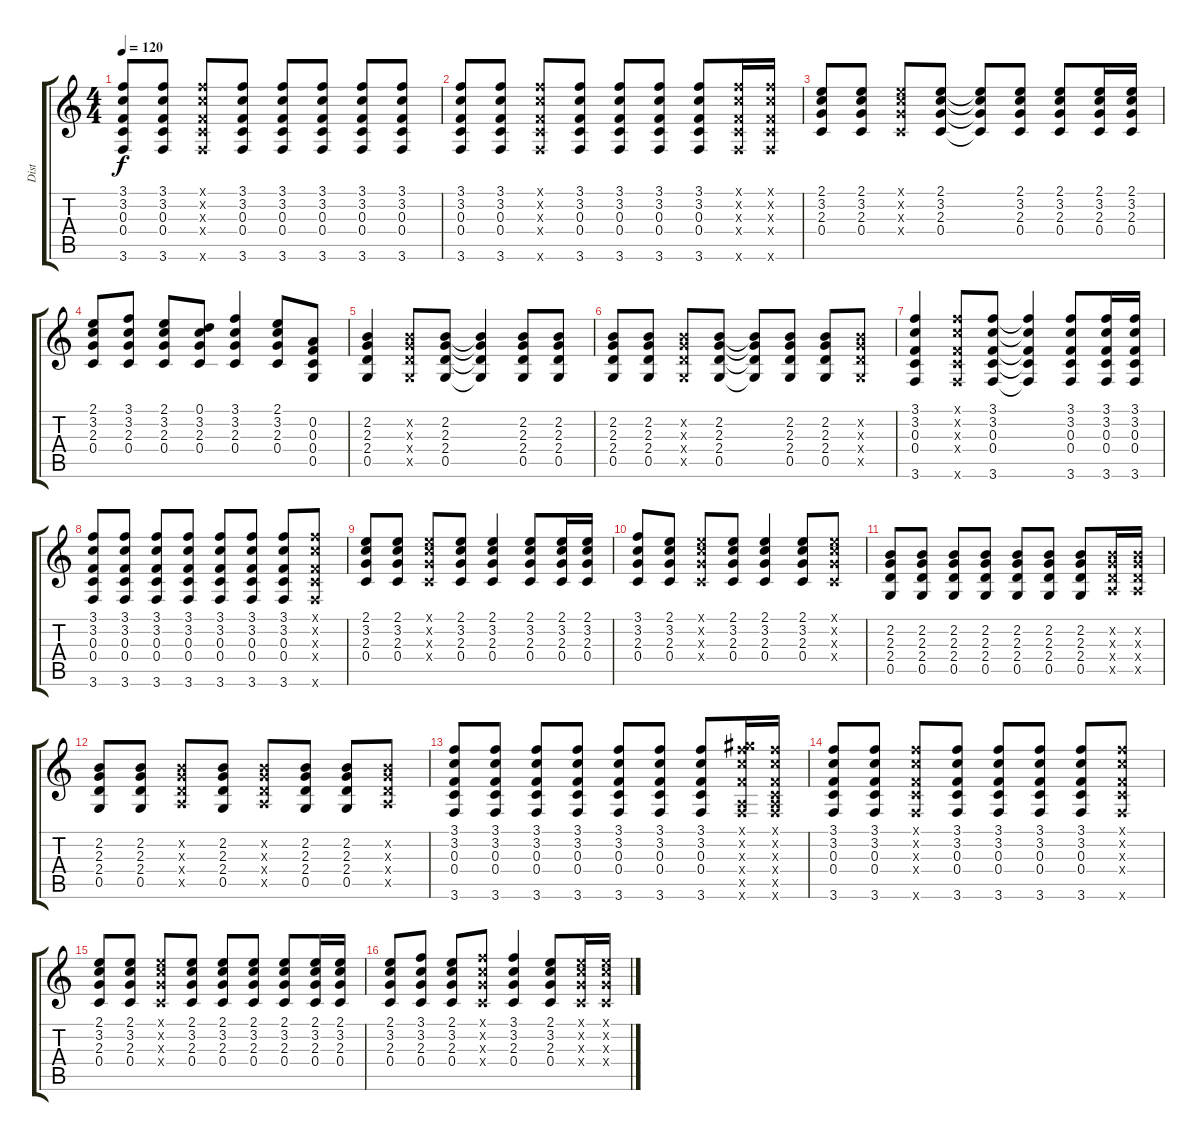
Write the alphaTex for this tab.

\track ("Dist" "Dist") {instrument distortionguitar}
\staff {score tabs}
\tuning (D4 A3 F3 C3 G2 D2) {hide}
\ts (4 4)
\tempo 120
\clef g2
\ks c
(3.1 3.2 0.3 0.4 3.6).8{dy f} (3.1 3.2 0.3 0.4 3.6).8 (3.1{x} 3.2{x} 0.3{x} 0.4{x} 3.6{x}).8 (3.1 3.2 0.3 0.4 3.6).8 (3.1 3.2 0.3 0.4 3.6).8 (3.1 3.2 0.3 0.4 3.6).8 (3.1 3.2 0.3 0.4 3.6).8 (3.1 3.2 0.3 0.4 3.6).8 |
(3.1 3.2 0.3 0.4 3.6).8 (3.1 3.2 0.3 0.4 3.6).8 (3.1{x} 3.2{x} 0.3{x} 0.4{x} 3.6{x}).8 (3.1 3.2 0.3 0.4 3.6).8 (3.1 3.2 0.3 0.4 3.6).8 (3.1 3.2 0.3 0.4 3.6).8 (3.1 3.2 0.3 0.4 3.6).8 (3.1{x} 3.2{x} 0.3{x} 0.4{x} 3.6{x}).16 (3.1{x} 3.2{x} 0.3{x} 0.4{x} 3.6{x}).16 |
(2.1 3.2 2.3 0.4).8 (2.1 3.2 2.3 0.4).8 (2.1{x} 3.2{x} 2.3{x} 0.4{x}).8 (2.1 3.2 2.3 0.4).8 (2.1{t} 3.2{t} 2.3{t} 0.4{t}).8 (2.1 3.2 2.3 0.4).8 (2.1 3.2 2.3 0.4).8 (2.1 3.2 2.3 0.4).16 (2.1 3.2 2.3 0.4).16 |
(2.1 3.2 2.3 0.4).8 (3.1 3.2 2.3 0.4).8 (2.1 3.2 2.3 0.4).8 (0.1 3.2 2.3 0.4).8 (3.1 3.2 2.3 0.4).4 (2.1 3.2 2.3 0.4).8 (0.2 0.3 0.4 0.5).8 |
(2.2 2.3 2.4 0.5).4 (2.2{x} 2.3{x} 2.4{x} 0.5{x}).8 (2.2 2.3 2.4 0.5).8 (2.2{t} 2.3{t} 2.4{t} 0.5{t}).4 (2.2 2.3 2.4 0.5).8 (2.2 2.3 2.4 0.5).8 |
(2.2 2.3 2.4 0.5).8 (2.2 2.3 2.4 0.5).8 (2.2{x} 2.3{x} 2.4{x} 0.5{x}).8 (2.2 2.3 2.4 0.5).8 (2.2{t} 2.3{t} 2.4{t} 0.5{t}).8 (2.2 2.3 2.4 0.5).8 (2.2 2.3 2.4 0.5).8 (2.2{x} 2.3{x} 2.4{x} 0.5{x}).8 |
(3.1 3.2 0.3 0.4 3.6).4 (3.1{x} 3.2{x} 0.3{x} 0.4{x} 3.6{x}).8 (3.1 3.2 0.3 0.4 3.6).8 (3.1{t} 3.2{t} 0.3{t} 0.4{t} 3.6{t}).4 (3.1 3.2 0.3 0.4 3.6).8 (3.1 3.2 0.3 0.4 3.6).16 (3.1 3.2 0.3 0.4 3.6).16 |
(3.1 3.2 0.3 0.4 3.6).8 (3.1 3.2 0.3 0.4 3.6).8 (3.1 3.2 0.3 0.4 3.6).8 (3.1 3.2 0.3 0.4 3.6).8 (3.1 3.2 0.3 0.4 3.6).8 (3.1 3.2 0.3 0.4 3.6).8 (3.1 3.2 0.3 0.4 3.6).8 (3.1{x} 3.2{x} 0.3{x} 0.4{x} 3.6{x}).8 |
(2.1 3.2 2.3 0.4).8 (2.1 3.2 2.3 0.4).8 (2.1{x} 3.2{x} 2.3{x} 0.4{x}).8 (2.1 3.2 2.3 0.4).8 (2.1 3.2 2.3 0.4).4 (2.1 3.2 2.3 0.4).8 (2.1 3.2 2.3 0.4).16 (2.1 3.2 2.3 0.4).16 |
(3.1 3.2 2.3 0.4).8 (2.1 3.2 2.3 0.4).8 (2.1{x} 3.2{x} 2.3{x} 0.4{x}).8 (2.1 3.2 2.3 0.4).8 (2.1 3.2 2.3 0.4).4 (2.1 3.2 2.3 0.4).8 (2.1{x} 3.2{x} 2.3{x} 0.4{x}).8 |
(2.2 2.3 2.4 0.5).8 (2.2 2.3 2.4 0.5).8 (2.2 2.3 2.4 0.5).8 (2.2 2.3 2.4 0.5).8 (2.2 2.3 2.4 0.5).8 (2.2 2.3 2.4 0.5).8 (2.2 2.3 2.4 0.5).8 (2.2{x} 2.3{x} 2.4{x} 2.5{x}).16 (2.2{x} 2.3{x} 2.4{x} 2.5{x}).16 |
(2.2 2.3 2.4 0.5).8 (2.2 2.3 2.4 0.5).8 (2.2{x} 2.3{x} 2.4{x} 2.5{x}).8 (2.2 2.3 2.4 0.5).8 (2.2{x} 2.3{x} 2.4{x} 2.5{x}).8 (2.2 2.3 2.4 0.5).8 (2.2 2.3 2.4 0.5).8 (2.2{x} 2.3{x} 2.4{x} 2.5{x}).8 |
(3.1 3.2 0.3 0.4 3.6).8 (3.1 3.2 0.3 0.4 3.6).8 (3.1 3.2 0.3 0.4 3.6).8 (3.1 3.2 0.3 0.4 3.6).8 (3.1 3.2 0.3 0.4 3.6).8 (3.1 3.2 0.3 0.4 3.6).8 (3.1 3.2 0.3 0.4 3.6).8 (3.1{x} 3.2{x} 0.3{x} 20.4{x} 2.5{x} 3.6{x}).16 (3.1{x} 3.2{x} 0.3{x} 0.4{x} 2.5{x} 3.6{x}).16 |
(3.1 3.2 0.3 0.4 3.6).8 (3.1 3.2 0.3 0.4 3.6).8 (3.1{x} 3.2{x} 0.3{x} 0.4{x} 3.6{x}).8 (3.1 3.2 0.3 0.4 3.6).8 (3.1 3.2 0.3 0.4 3.6).8 (3.1 3.2 0.3 0.4 3.6).8 (3.1 3.2 0.3 0.4 3.6).8 (3.1{x} 3.2{x} 0.3{x} 0.4{x} 3.6{x}).8 |
(2.1 3.2 2.3 0.4).8 (2.1 3.2 2.3 0.4).8 (2.1{x} 3.2{x} 2.3{x} 0.4{x}).8 (2.1 3.2 2.3 0.4).8 (2.1 3.2 2.3 0.4).8 (2.1 3.2 2.3 0.4).8 (2.1 3.2 2.3 0.4).8 (2.1 3.2 2.3 0.4).16 (2.1 3.2 2.3 0.4).16 |
(2.1 3.2 2.3 0.4).8 (3.1 3.2 2.3 0.4).8 (2.1 3.2 2.3 0.4).8 (3.1{x} 3.2{x} 2.3{x} 0.4{x}).8 (3.1 3.2 2.3 0.4).4 (2.1 3.2 2.3 0.4).8 (2.1{x} 3.2{x} 2.3{x} 0.4{x}).16 (2.1{x} 3.2{x} 2.3{x} 0.4{x}).16
